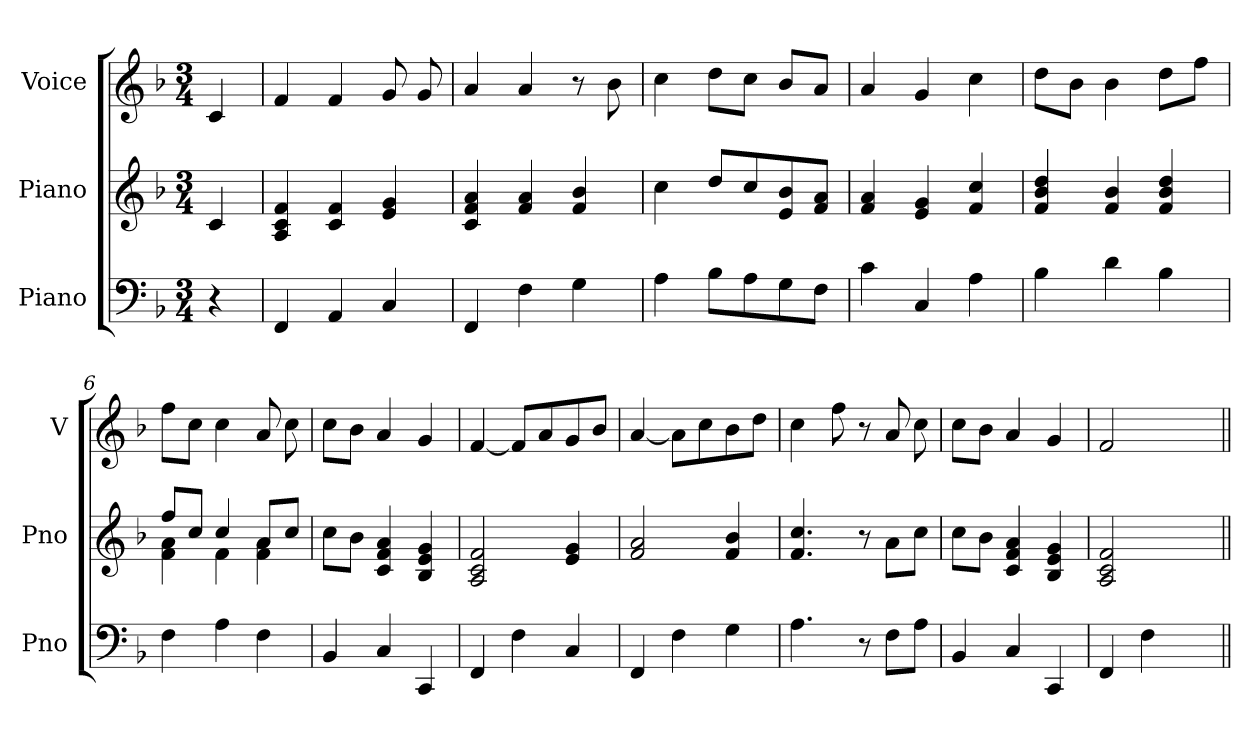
**kern	**kern	**kern
*part3	*part2	*part1
*staff3	*staff2	*staff1
*I"Piano	*I"Piano	*I"Voice
*I'Pno	*I'Pno	*I'V
*clefF4	*clefG2	*clefG2
*k[b-]	*k[b-]	*k[b-]
*M3/4	*M3/4	*M3/4
*MM72	*MM72	*MM72
=	=	=
4r	4c/	4c/
=1	=1	=1
4FF/	4A/ 4c/ 4f/	4f/
4AA/	4c/ 4f/	4f/
4C/	4e/ 4g/	8g/
.	.	8g/
=2	=2	=2
4FF/	4c/ 4f/ 4a/	4a/
4F\	4f/ 4a/	4a/
4G\	4f/ 4b-/	8r
.	.	8b-\
=3	=3	=3
4A\	4cc\	4cc\
8B-\L	8dd/L	8dd\L
8A\	8cc/	8cc\J
8G\	8e/ 8b-/	8b-/L
8F\J	8f/ 8a/J	8a/J
=4	=4	=4
4c\	4f/ 4a/	4a/
4C/	4e/ 4g/	4g/
4A\	4f/ 4cc/	4cc\
=5	=5	=5
4B-\	4f/ 4b-/ 4dd/	8dd\L
.	.	8b-\J
4d\	4f/ 4b-/	4b-\
4B-\	4f/ 4b-/ 4dd/	8dd\L
.	.	8ff\J
!!LO:LB:g=z
=6	=6	=6
*	*^	*
4F\	8ff/L	4f\ 4a\	8ff\L
.	8cc/J	.	8cc\J
4A\	4cc/	4f\	4cc\
4F\	8a/L	4f\ 4a\	8a/
.	8cc/J	.	8cc\
*	*v	*v	*
=7	=7	=7
4BB-/	8cc\L	8cc\L
.	8b-\J	8b-\J
4C/	4c/ 4f/ 4a/	4a/
4CC/	4B-/ 4e/ 4g/	4g/
=8	=8	=8
4FF/	2A/ 2c/ 2f/	[4f/
4F\	.	8f/L]
.	.	8a/
4C/	4e/ 4g/	8g/
.	.	8b-/J
=9	=9	=9
4FF/	2f/ 2a/	[4a/
4F\	.	8a\L]
.	.	8cc\
4G\	4f/ 4b-/	8b-\
.	.	8dd\J
=10	=10	=10
4.A\	4.f/ 4.cc/	4cc\
.	.	8ff\
8r	8r	8r
8F\L	8a\L	8a/
8A\J	8cc\J	8cc\
=11	=11	=11
4BB-/	8cc\L	8cc\L
.	8b-\J	8b-\J
4C/	4c/ 4f/ 4a/	4a/
4CC/	4B-/ 4e/ 4g/	4g/
!!LO:LB:g=z
=12	=12	=12
4FF/	2A/ 2c/ 2f/	2f/
4F\	.	.
4ryy	4ryy	4ryy
=||	=||	=||
*-	*-	*-
